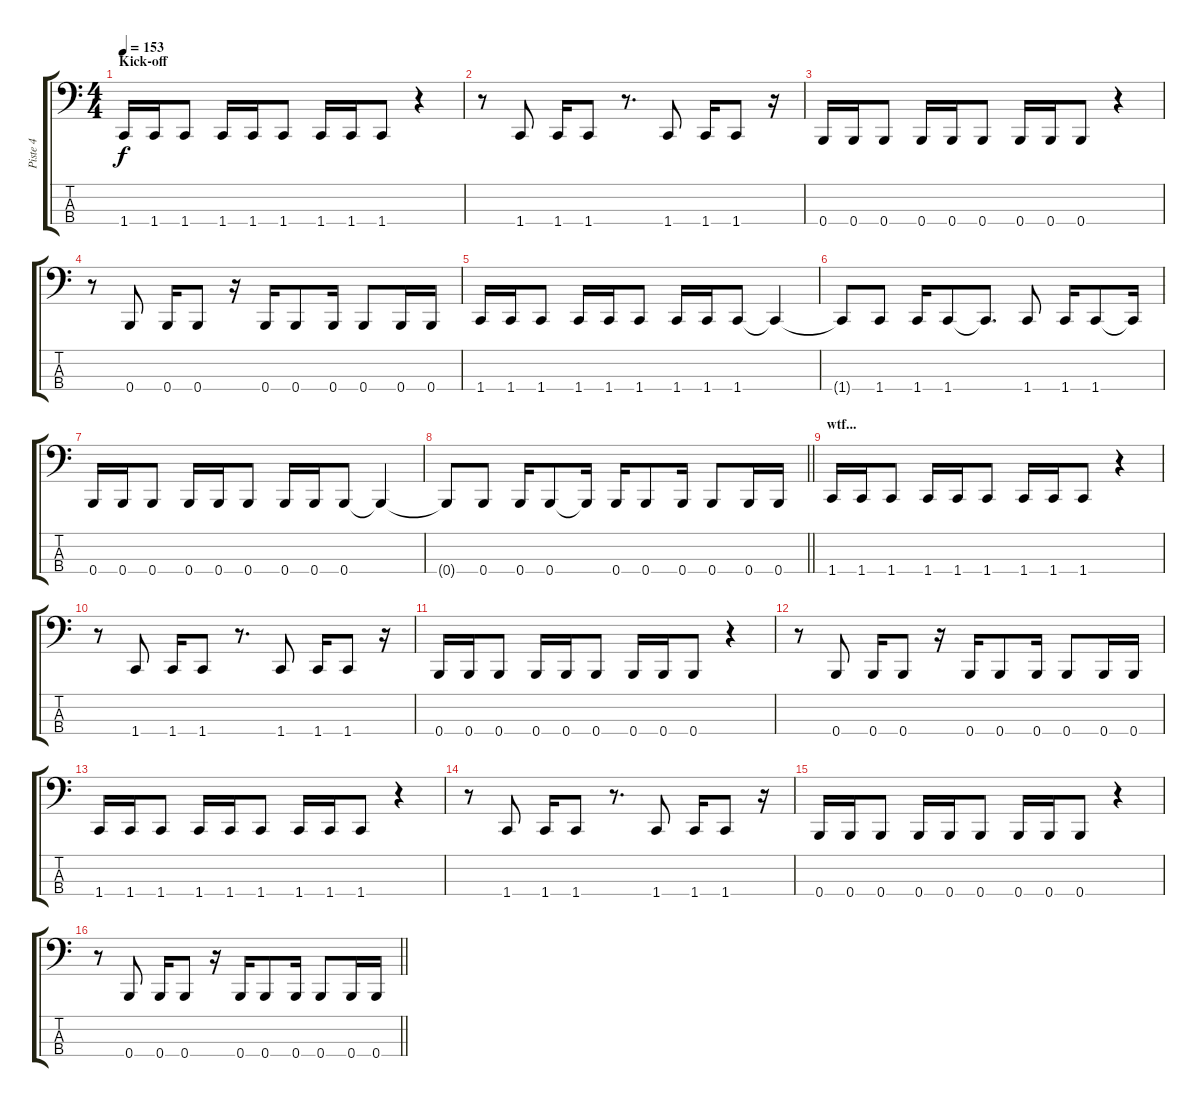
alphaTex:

\track ("Piste 4" "Piste 4") {instrument electricbassfinger}
\staff {score tabs}
\tuning (E2 B1 Gb1 B0) {hide}
\ts (4 4)
\section ("" "Kick-off")
\tempo 153
\clef f4
\ks c
1.4.16{dy f} 1.4.16 1.4.8 1.4.16 1.4.16 1.4.8 1.4.16 1.4.16 1.4.8 r.4 |
r.8 1.4.8 1.4.16 1.4.8 r.8{d} 1.4.8 1.4.16 1.4.8 r.16 |
0.4.16 0.4.16 0.4.8 0.4.16 0.4.16 0.4.8 0.4.16 0.4.16 0.4.8 r.4 |
r.8 0.4.8 0.4.16 0.4.8 r.16 0.4.16 0.4.8 0.4.16 0.4.8 0.4.16 0.4.16 |
1.4.16 1.4.16 1.4.8 1.4.16 1.4.16 1.4.8 1.4.16 1.4.16 1.4.8 1.4{t}.4 |
1.4{t}.8 1.4.8 1.4.16 1.4.8 1.4{t}.8{d} 1.4.8 1.4.16 1.4.8 1.4{t}.16 |
0.4.16 0.4.16 0.4.8 0.4.16 0.4.16 0.4.8 0.4.16 0.4.16 0.4.8 0.4{t}.4 |
\barLineRight lightlight
0.4{t}.8 0.4.8 0.4.16 0.4.8 0.4{t}.16 0.4.16 0.4.8 0.4.16 0.4.8 0.4.16 0.4.16 |
\section ("" "wtf...")
1.4.16 1.4.16 1.4.8 1.4.16 1.4.16 1.4.8 1.4.16 1.4.16 1.4.8 r.4 |
r.8 1.4.8 1.4.16 1.4.8 r.8{d} 1.4.8 1.4.16 1.4.8 r.16 |
0.4.16 0.4.16 0.4.8 0.4.16 0.4.16 0.4.8 0.4.16 0.4.16 0.4.8 r.4 |
r.8 0.4.8 0.4.16 0.4.8 r.16 0.4.16 0.4.8 0.4.16 0.4.8 0.4.16 0.4.16 |
1.4.16 1.4.16 1.4.8 1.4.16 1.4.16 1.4.8 1.4.16 1.4.16 1.4.8 r.4 |
r.8 1.4.8 1.4.16 1.4.8 r.8{d} 1.4.8 1.4.16 1.4.8 r.16 |
0.4.16 0.4.16 0.4.8 0.4.16 0.4.16 0.4.8 0.4.16 0.4.16 0.4.8 r.4 |
\barLineRight lightlight
r.8 0.4.8 0.4.16 0.4.8 r.16 0.4.16 0.4.8 0.4.16 0.4.8 0.4.16 0.4.16
